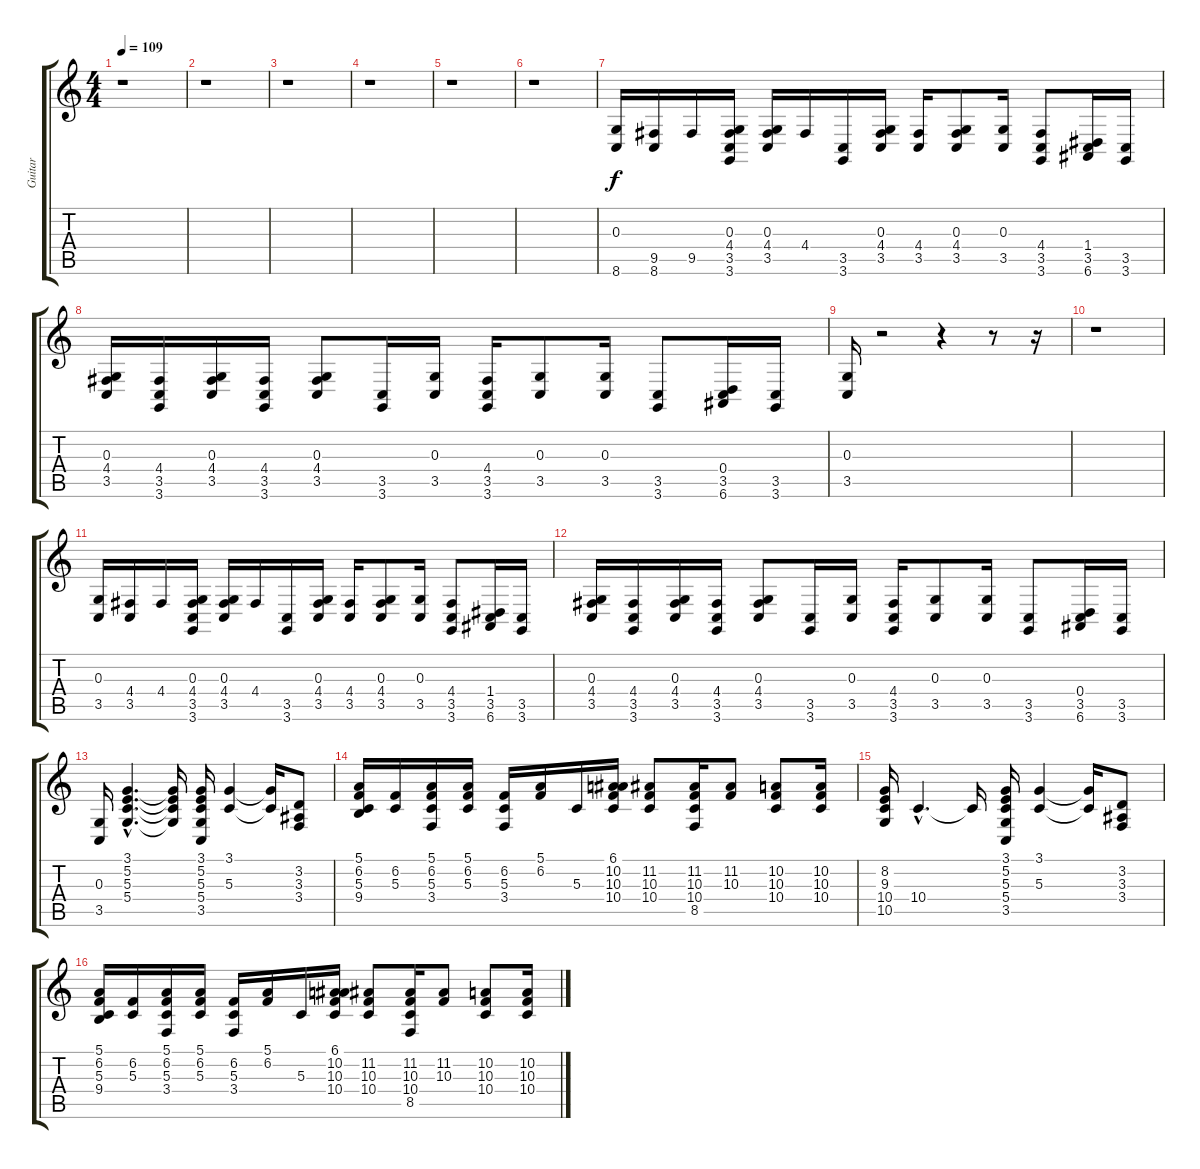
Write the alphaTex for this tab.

\track ("Guitar" "Guitar") {instrument lead8bassandlead}
\staff {score tabs}
\tuning (E4 B3 G3 D3 A2 E2) {hide}
\ts (4 4)
\tempo 109
\clef g2
\ks c
r.1{dy f} |
r.1 |
r.1 |
r.1 |
r.1 |
r.1 |
(0.3 8.6).16 (9.5 8.6).16 9.5.16 (0.3 4.4 3.5 3.6).16 (0.3 4.4 3.5).16 4.4.16 (3.5 3.6).16 (0.3 4.4 3.5).16 (4.4 3.5).16 (0.3 4.4 3.5).8 (0.3 3.5).16 (4.4 3.5 3.6).8 (1.4 3.5 6.6).16 (3.5 3.6).16 |
(0.3 4.4 3.5).16 (4.4 3.5 3.6).16 (0.3 4.4 3.5).16 (4.4 3.5 3.6).16 (0.3 4.4 3.5).8 (3.5 3.6).16 (0.3 3.5).16 (4.4 3.5 3.6).16 (0.3 3.5).8 (0.3 3.5).16 (3.5 3.6).8 (0.4 3.5 6.6).16 (3.5 3.6).16 |
(0.3 3.5).16 r.2 r.4 r.8 r.16 |
r.1 |
(0.3 3.5).16 (4.4 3.5).16 4.4.16 (0.3 4.4 3.5 3.6).16 (0.3 4.4 3.5).16 4.4.16 (3.5 3.6).16 (0.3 4.4 3.5).16 (4.4 3.5).16 (0.3 4.4 3.5).8 (0.3 3.5).16 (4.4 3.5 3.6).8 (1.4 3.5 6.6).16 (3.5 3.6).16 |
(0.3 4.4 3.5).16 (4.4 3.5 3.6).16 (0.3 4.4 3.5).16 (4.4 3.5 3.6).16 (0.3 4.4 3.5).8 (3.5 3.6).16 (0.3 3.5).16 (4.4 3.5 3.6).16 (0.3 3.5).8 (0.3 3.5).16 (3.5 3.6).8 (0.4 3.5 6.6).16 (3.5 3.6).16 |
(0.3 3.5).16 (3.1{hac} 5.2{hac} 5.3{hac} 5.4{hac}).4{d} (3.1{t} 5.2{t} 5.3{t} 5.4{t}).16 (3.1 5.2 5.3 5.4 3.5).16 (3.1 5.3).4 (3.1{t} 5.3{t}).16 (3.2 3.3 3.4).8 |
(5.1 6.2 5.3 9.4).16 (6.2 5.3).16 (5.1 6.2 5.3 3.4).16 (5.1 6.2 5.3).16 (6.2 5.3 3.4).16 (5.1 6.2).16 5.3.16 (6.1 10.2 10.3 10.4).16 (11.2 10.3 10.4).8 (11.2 10.3 10.4 8.5).16 (11.2 10.3).8 (10.2 10.3 10.4).8 (10.2 10.3 10.4).16 |
(8.2 9.3 10.4 10.5).16 10.4{hac}.4{d} 10.4{t}.16 (3.1 5.2 5.3 5.4 3.5).16 (3.1 5.3).4 (3.1{t} 5.3{t}).16 (3.2 3.3 3.4).8 |
(5.1 6.2 5.3 9.4).16 (6.2 5.3).16 (5.1 6.2 5.3 3.4).16 (5.1 6.2 5.3).16 (6.2 5.3 3.4).16 (5.1 6.2).16 5.3.16 (6.1 10.2 10.3 10.4).16 (11.2 10.3 10.4).8 (11.2 10.3 10.4 8.5).16 (11.2 10.3).8 (10.2 10.3 10.4).8 (10.2 10.3 10.4).16
